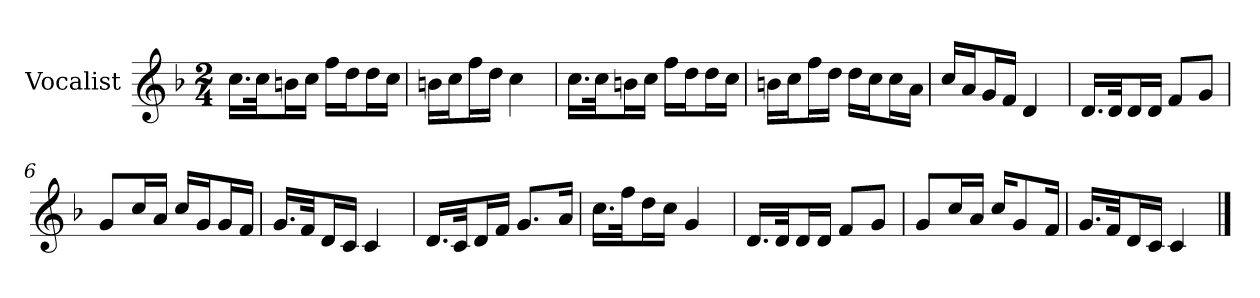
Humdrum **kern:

**kern
*part1
*staff1
*I"Vocalist
*k[b-]
*F:
*M2/4
=
16.ccLL
32ccJk
16bnL
16ccJJ
16ffLL
16ddJ
16ddL
16ccJJ
=1
16bnLL
16ccJ
16ffL
16ddJJ
4cc
=2
16.ccLL
32ccJk
16bnL
16ccJJ
16ffLL
16ddJ
16ddL
16ccJJ
=3
16bnLL
16ccJ
16ffL
16ddJJ
16ddLL
16ccJ
16ccL
16aJJ
=4
16ccLL
16aJ
16gL
16fJJ
4d
=5
16.dLL
32dJk
16dL
16dJJ
8fL
8gJ
=6
8gL
16ccL
16aJJ
16ccLL
16gJ
16gL
16fJJ
=7
16.gLL
32fJk
16dL
16cJJ
4c
=8
16.dLL
32cJk
16dL
16fJJ
8.gL
16aJk
=9
16.ccLL
32ffJk
16ddL
16ccJJ
4g
=10
16.dLL
32dJk
16dL
16dJJ
8fL
8gJ
=11
8gL
16ccL
16aJJ
16ccKL
8g
16fJk
=12
16.gLL
32fJk
16dL
16cJJ
4c
==
*-
